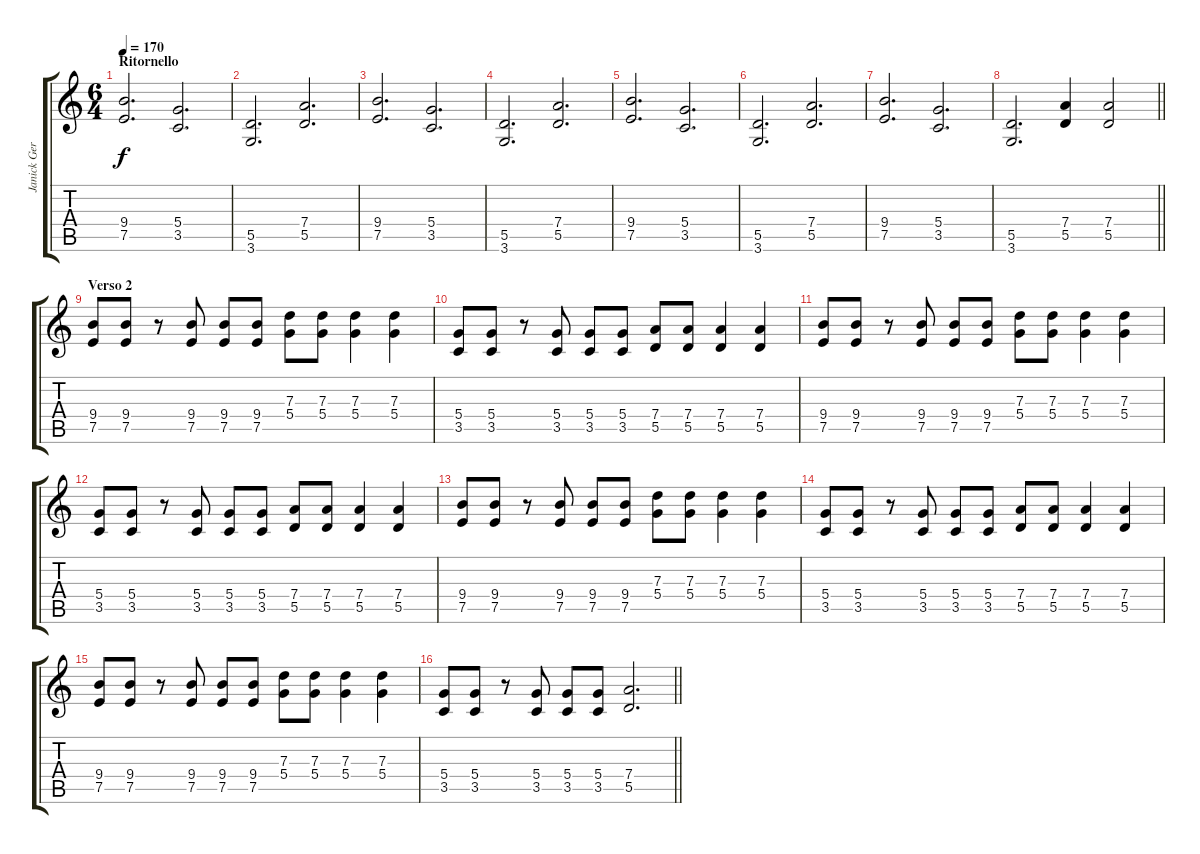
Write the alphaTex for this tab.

\track ("Janick Gers" "Janick Ger") {instrument electricguitarclean}
\staff {score tabs}
\tuning (E4 B3 G3 D3 A2 E2) {hide}
\ts (6 4)
\section ("" "Ritornello")
\tempo 170
\clef g2
\ks c
(9.4 7.5).2{d dy f instrument distortionguitar} (5.4 3.5).2{d} |
(5.5 3.6).2{d} (7.4 5.5).2{d} |
(9.4 7.5).2{d} (5.4 3.5).2{d} |
(5.5 3.6).2{d} (7.4 5.5).2{d} |
(9.4 7.5).2{d} (5.4 3.5).2{d} |
(5.5 3.6).2{d} (7.4 5.5).2{d} |
(9.4 7.5).2{d} (5.4 3.5).2{d} |
\barLineRight lightlight
(5.5 3.6).2{d} (7.4 5.5).4 (7.4 5.5).2 |
\section ("" "Verso 2")
(9.4 7.5).8 (9.4 7.5).8 r.8 (9.4 7.5).8 (9.4 7.5).8 (9.4 7.5).8 (7.3 5.4).8 (7.3 5.4).8 (7.3 5.4).4 (7.3 5.4).4 |
(5.4 3.5).8 (5.4 3.5).8 r.8 (5.4 3.5).8 (5.4 3.5).8 (5.4 3.5).8 (7.4 5.5).8 (7.4 5.5).8 (7.4 5.5).4 (7.4 5.5).4 |
(9.4 7.5).8 (9.4 7.5).8 r.8 (9.4 7.5).8 (9.4 7.5).8 (9.4 7.5).8 (7.3 5.4).8 (7.3 5.4).8 (7.3 5.4).4 (7.3 5.4).4 |
(5.4 3.5).8 (5.4 3.5).8 r.8 (5.4 3.5).8 (5.4 3.5).8 (5.4 3.5).8 (7.4 5.5).8 (7.4 5.5).8 (7.4 5.5).4 (7.4 5.5).4 |
(9.4 7.5).8 (9.4 7.5).8 r.8 (9.4 7.5).8 (9.4 7.5).8 (9.4 7.5).8 (7.3 5.4).8 (7.3 5.4).8 (7.3 5.4).4 (7.3 5.4).4 |
(5.4 3.5).8 (5.4 3.5).8 r.8 (5.4 3.5).8 (5.4 3.5).8 (5.4 3.5).8 (7.4 5.5).8 (7.4 5.5).8 (7.4 5.5).4 (7.4 5.5).4 |
(9.4 7.5).8 (9.4 7.5).8 r.8 (9.4 7.5).8 (9.4 7.5).8 (9.4 7.5).8 (7.3 5.4).8 (7.3 5.4).8 (7.3 5.4).4 (7.3 5.4).4 |
\barLineRight lightlight
(5.4 3.5).8 (5.4 3.5).8 r.8 (5.4 3.5).8 (5.4 3.5).8 (5.4 3.5).8 (7.4 5.5).2{d}
